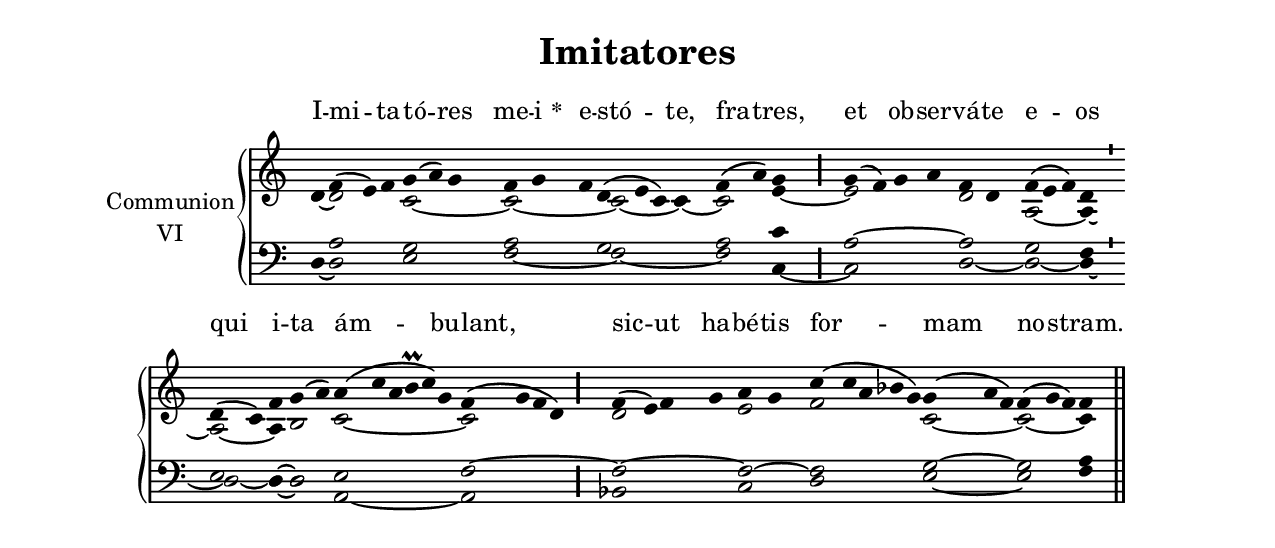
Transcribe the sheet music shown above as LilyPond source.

\version "2.18"
\include "gregorian.ly"
\include "noh2.ily"


%Page reference: page iii.265
%(volume.page)

global = {
 \key f \lydian
 \cadenzaOn 
}

\header {
  title = \markup \center-column {"Imitatores" \vspace #1 }
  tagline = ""
  composer = ""
}

\paper {
 #(include-special-characters)
  oddHeaderMarkup = \markup \fill-line {
    \line {}
    \center-column {
      \on-the-fly #first-page     " "
      \on-the-fly #not-first-page "Imitatores"
    }
    \line { \on-the-fly #print-page-number-check-first \fromproperty #'page:page-number-string }
  }
  evenHeaderMarkup = \markup \fill-line {
    \line { \on-the-fly #print-page-number-check-first \fromproperty #'page:page-number-string }
    \center-column { "Imitatores" }
    \line {}
  }
}

chantText = \lyricmode {
I -- mi -- ta -- tó -- res me -- i 
\set stanza = " * " e -- stó -- te, fra -- tres, 
et ob -- ser -- vá -- te e -- os qui i -- ta ám -- bu -- lant, 
sic -- ut ha -- bé -- tis for -- mam no -- stram. }

chantMusic = {
\tieDown   d'4 f'4 ( e'4) f'4 g'4 ( a'4) g'4 f'4 g'4  f'4 d'4 ( e'4 c'4) c'4 f'4 ( a'4) g'4 \divisioMaior
 g'4 ( f'4) g'4 a'4 f'4 d'4 f'4 ( e'4 f'4) d'4 \divisioMinima
 d'4 ( c'4) f'4 g'4 ( a'4) a'4 ( c''4 a'4 b'\prall c''4) g'4 f'4 ( g'4 f'4 d'4) \divisioMaior
 f'4 ( e'4) f'4 g'4 a'4 g'4  c''4 ( c''4 a'4 bes'4 g'4) g'4 ( a'4 f'4) f'4 ( g'4 f'4) f'4 \finalis

}

altoMusic = {
d'4 ~ d'2*3/2 c'2*3/2 ~ c'2*3/2 ~ c'2*3/2 ~ c'4 ~ c'2 e'4 ~ \divisioMaior
e'2*4/2 d'2 a2*3/2 ~ a4 ~ \divisioMinima
a2 ~ a4 b2 c'2*6/2 ~ c'2*4/2 \divisioMaior
d'2*4/2 e'2 f'2*5/2 c'2*3/2 ~ c'2*3/2 ~ c'4 \finalis
}

tenorMusic = {
r4 a2*3/2 g2*3/2 a2*3/2 g2*4/2 a2 c'4 \divisioMaior
a2*4/2 ~ a2 g2*3/2 f4 \divisioMinima
e2 d4 ~ d2 e2*6/2 f2*4/2 ~ \divisioMaior
f2*4/2 ~ f2 ~ f2*5/2 g2*3/2 ~ g2*3/2 a4 \finalis
}

bassMusic = {
d4 ~ d2*3/2 e2*3/2 f2*3/2 ~ f2*4/2 ~ f2 c4 ~ \divisioMaior
c2*4/2 d2 ~ d2*3/2 ~ d4 ~ \divisioMinima
d2 ~ d4 ~ d2 a,2*6/2 ~ a,2*4/2 \divisioMaior
bes,2*4/2 c2 d2*5/2 e2*3/2 ~ e2*3/2 f4 \finalis
}

voiceLines = {
\voiceLineStyle


}

\score{
  <<
    \new GrandStaff <<
      \set GrandStaff.autoBeaming = ##f
      \set GrandStaff.instrumentName = \markup \center-column {
        "Communion"
        "VI"
      }
      \new Staff = up <<
        \new Voice = "chant" {
          \voiceOne \global \chantMusic
        }
        \new Voice {
          \voiceTwo \global \altoMusic
        }
      >>

      \new Staff = down <<
        \clef bass
        \new Voice {
          \voiceOne \global \tenorMusic
        }
        \new Voice {
          \voiceTwo \global \bassMusic
        }
	\new Voice {
        \voiceThree \global \voiceLines
        }
      >>
    >>
    \new Lyrics \lyricsto chant {
      \chantText
    }
  >>
  \layout{
  }
  \midi{
    \tempo 4 = 125
  }
}
